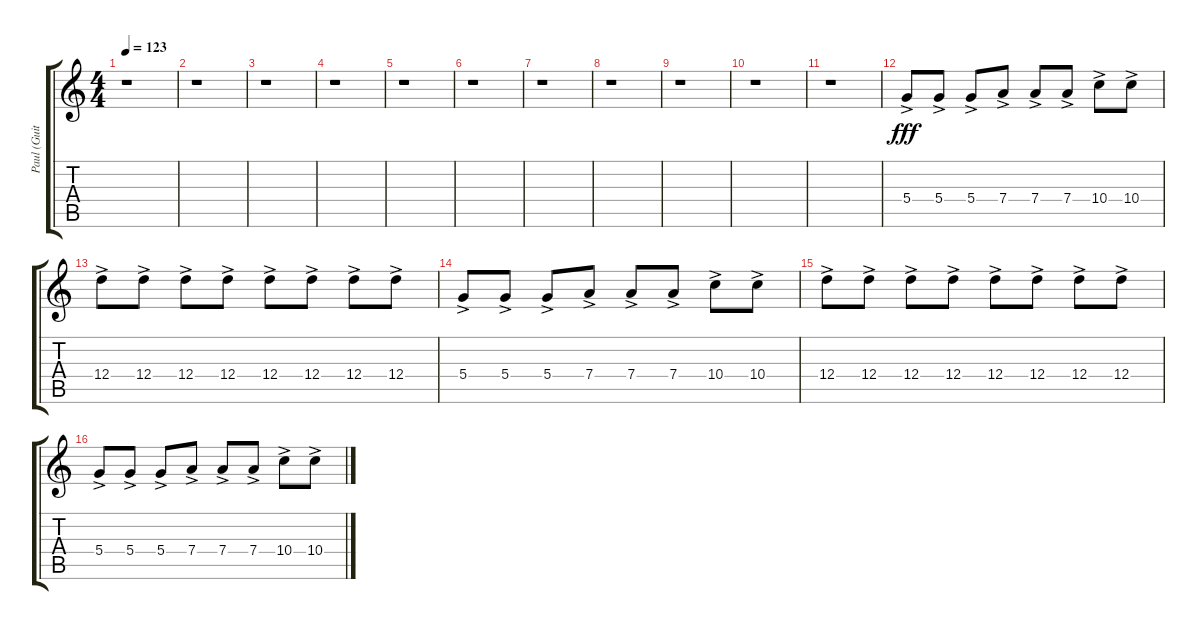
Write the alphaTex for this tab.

\track ("Paul (Guitar)" "Paul (Guit") {instrument overdrivenguitar}
\staff {score tabs}
\tuning (E4 B3 G3 D3 A2 E2) {hide}
\ts (4 4)
\tempo 123
\clef g2
\ks c
r.1{dy f} |
r.1 |
r.1 |
r.1 |
r.1 |
r.1 |
r.1 |
r.1 |
r.1 |
r.1 |
r.1 |
5.4{ac}.8{dy fff} 5.4{ac}.8 5.4{ac}.8 7.4{ac}.8 7.4{ac}.8 7.4{ac}.8 10.4{ac}.8 10.4{ac}.8 |
12.4{ac}.8 12.4{ac}.8 12.4{ac}.8 12.4{ac}.8 12.4{ac}.8 12.4{ac}.8 12.4{ac}.8 12.4{ac}.8 |
5.4{ac}.8 5.4{ac}.8 5.4{ac}.8 7.4{ac}.8 7.4{ac}.8 7.4{ac}.8 10.4{ac}.8 10.4{ac}.8 |
12.4{ac}.8 12.4{ac}.8 12.4{ac}.8 12.4{ac}.8 12.4{ac}.8 12.4{ac}.8 12.4{ac}.8 12.4{ac}.8 |
5.4{ac}.8 5.4{ac}.8 5.4{ac}.8 7.4{ac}.8 7.4{ac}.8 7.4{ac}.8 10.4{ac}.8 10.4{ac}.8
